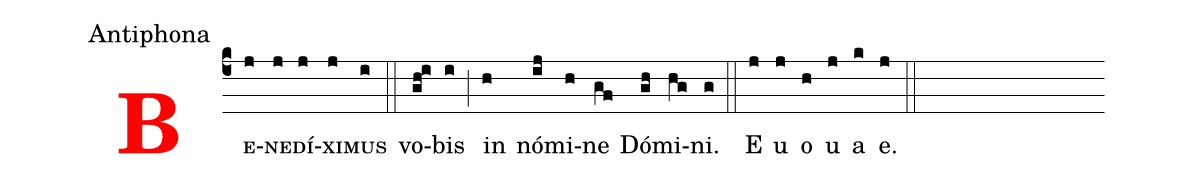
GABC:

office-part: Antiphona;
%%
<v>\bf\textcolor{red}{B}</v><v>\sc{e}</v>(c4j)<v>\sc{ne}</v>(j)<v>\sc{dí}</v>(j)<v>\sc{xi}</v>(j)<v>\sc{mus}</v>(i) (::)
vo(gh!i)bis(i) (;) in(h) nó(ij)mi(h)ne(gf) Dó(gh)mi(hg)ni.(g) (::) E(j) u(j) o(h) u(j) a(k) e.(j) (::)
